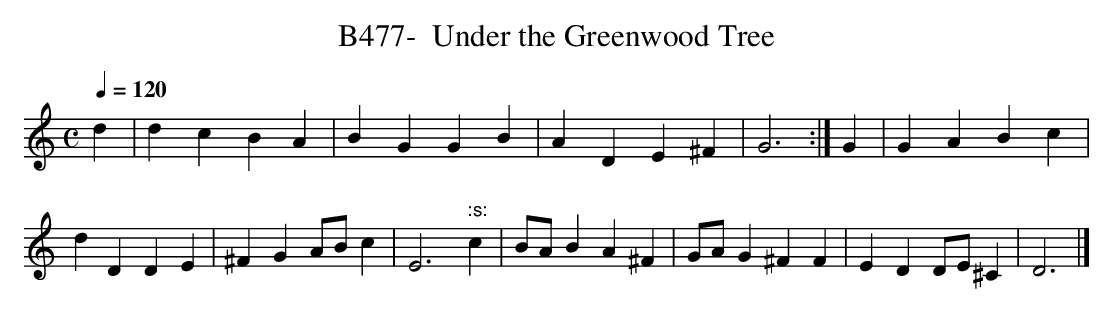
X:1
T:B477-  Under the Greenwood Tree
Q:1/4=120
L:1/4
M:C
K:D dorian
d|dcBA|BGGB|ADE^F|G3:|G|\
GABc|dDDE|^FGA/B/c|E3":s:"c|\
B/A/BA^F|G/A/G^FF|EDD/E/^C|D3|]
